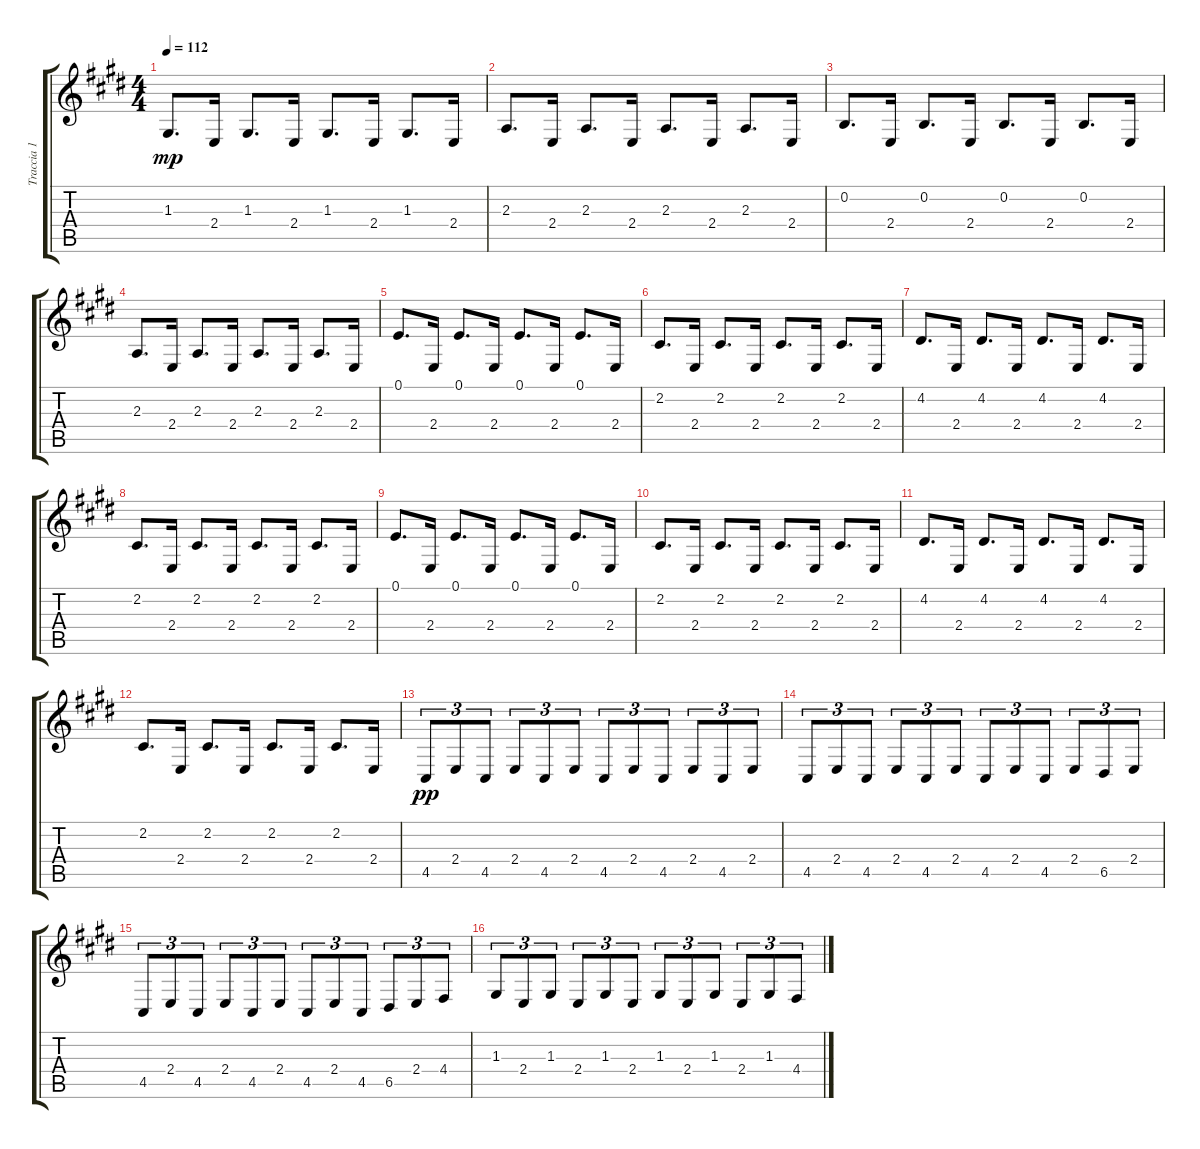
\track ("Traccia 1" "Traccia 1") {instrument acousticgrandpiano}
\staff {score tabs}
\tuning (E4 B3 G3 D3 A2 E2) {hide}
\ts (4 4)
\tempo 112
\clef g2
\ks e
1.3.8{d dy mp} 2.4.16 1.3.8{d} 2.4.16 1.3.8{d} 2.4.16 1.3.8{d} 2.4.16 |
2.3.8{d} 2.4.16 2.3.8{d} 2.4.16 2.3.8{d} 2.4.16 2.3.8{d} 2.4.16 |
0.2.8{d} 2.4.16 0.2.8{d} 2.4.16 0.2.8{d} 2.4.16 0.2.8{d} 2.4.16 |
2.3.8{d} 2.4.16 2.3.8{d} 2.4.16 2.3.8{d} 2.4.16 2.3.8{d} 2.4.16 |
0.1.8{d} 2.4.16 0.1.8{d} 2.4.16 0.1.8{d} 2.4.16 0.1.8{d} 2.4.16 |
2.2.8{d} 2.4.16 2.2.8{d} 2.4.16 2.2.8{d} 2.4.16 2.2.8{d} 2.4.16 |
4.2.8{d} 2.4.16 4.2.8{d} 2.4.16 4.2.8{d} 2.4.16 4.2.8{d} 2.4.16 |
2.2.8{d} 2.4.16 2.2.8{d} 2.4.16 2.2.8{d} 2.4.16 2.2.8{d} 2.4.16 |
0.1.8{d} 2.4.16 0.1.8{d} 2.4.16 0.1.8{d} 2.4.16 0.1.8{d} 2.4.16 |
2.2.8{d} 2.4.16 2.2.8{d} 2.4.16 2.2.8{d} 2.4.16 2.2.8{d} 2.4.16 |
4.2.8{d} 2.4.16 4.2.8{d} 2.4.16 4.2.8{d} 2.4.16 4.2.8{d} 2.4.16 |
2.2.8{d} 2.4.16 2.2.8{d} 2.4.16 2.2.8{d} 2.4.16 2.2.8{d} 2.4.16 |
4.5.8{tu (3 2) dy pp} 2.4.8{tu (3 2) beam merge} 4.5.8{tu (3 2)} 2.4.8{tu (3 2)} 4.5.8{tu (3 2)} 2.4.8{tu (3 2)} 4.5.8{tu (3 2)} 2.4.8{tu (3 2)} 4.5.8{tu (3 2)} 2.4.8{tu (3 2)} 4.5.8{tu (3 2)} 2.4.8{tu (3 2)} |
4.5.8{tu (3 2)} 2.4.8{tu (3 2) beam merge} 4.5.8{tu (3 2)} 2.4.8{tu (3 2)} 4.5.8{tu (3 2)} 2.4.8{tu (3 2)} 4.5.8{tu (3 2)} 2.4.8{tu (3 2)} 4.5.8{tu (3 2)} 2.4.8{tu (3 2)} 6.5.8{tu (3 2)} 2.4.8{tu (3 2)} |
4.5.8{tu (3 2)} 2.4.8{tu (3 2) beam merge} 4.5.8{tu (3 2)} 2.4.8{tu (3 2)} 4.5.8{tu (3 2)} 2.4.8{tu (3 2)} 4.5.8{tu (3 2)} 2.4.8{tu (3 2)} 4.5.8{tu (3 2)} 6.5.8{tu (3 2)} 2.4.8{tu (3 2)} 4.4.8{tu (3 2)} |
1.3.8{tu (3 2)} 2.4.8{tu (3 2)} 1.3.8{tu (3 2)} 2.4.8{tu (3 2)} 1.3.8{tu (3 2)} 2.4.8{tu (3 2)} 1.3.8{tu (3 2)} 2.4.8{tu (3 2)} 1.3.8{tu (3 2)} 2.4.8{tu (3 2)} 1.3.8{tu (3 2)} 4.4.8{tu (3 2)}
